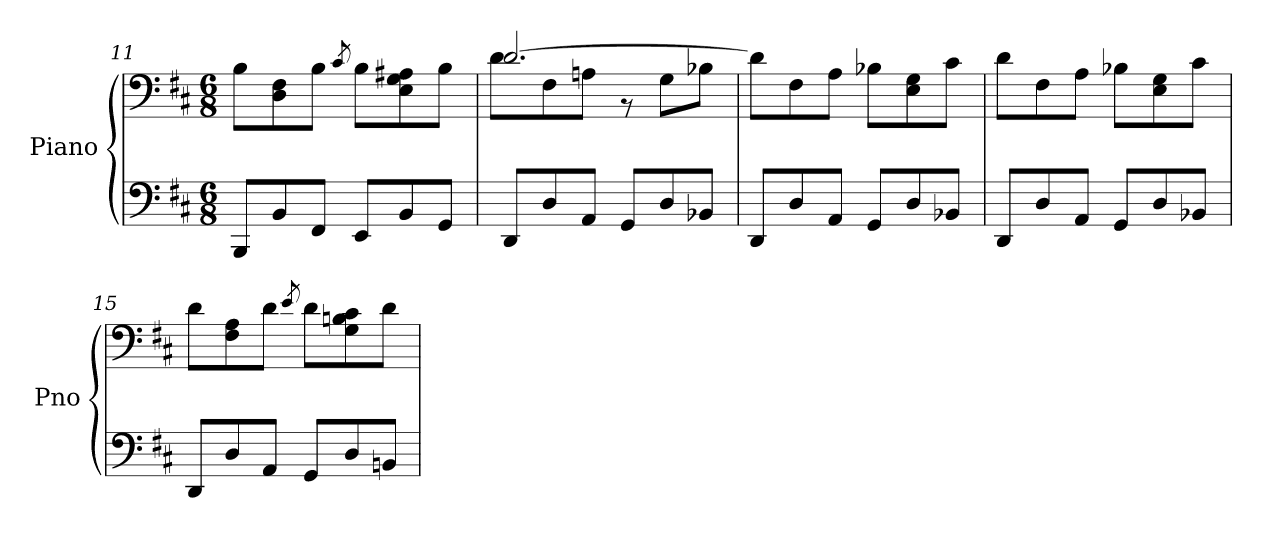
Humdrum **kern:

**kern	**kern
*part1	*part1
*staff2	*staff1
*I"Piano	*
*I'Pno	*
*clefF4	*clefF4
*k[f#c#]	*k[f#c#]
*M6/8	*M6/8
=11	=11
8BBB/L	8B\L
8BB/	8D\ 8F#\
8FF#/J	8B\J
.	8qc#/
8EE/L	8B\L
8BB/	8E\ 8G\ 8A#X\
8GG/J	8B\J
=12	=12
*	*^
8DD/L	[2.d/	8dL
8D/	.	8F#\
8AA/J	.	8An\J
8GG/L	.	8r
8D/	.	8G\L
8BB-X/J	.	8B-X\J
*	*v	*v
=13	=13
8DD/L	8d\L]
8D/	8F#\
8AA/J	8A\J
8GG/L	8B-X\L
8D/	8E\ 8G\
8BB-X/J	8c#\J
=14	=14
8DD/L	8d\L
8D/	8F#\
8AA/J	8A\J
8GG/L	8B-X\L
8D/	8E\ 8G\
8BB-X/J	8c#\J
!!LO:LB:g=z
=15	=15
8DD/L	8d\L
8D/	8F#\ 8A\
8AA/J	8d\J
.	8qe/
8GG/L	8d\L
8D/	8G\ 8Bn\ 8c#\
8BBn/J	8d\J
=	=
*-	*-
